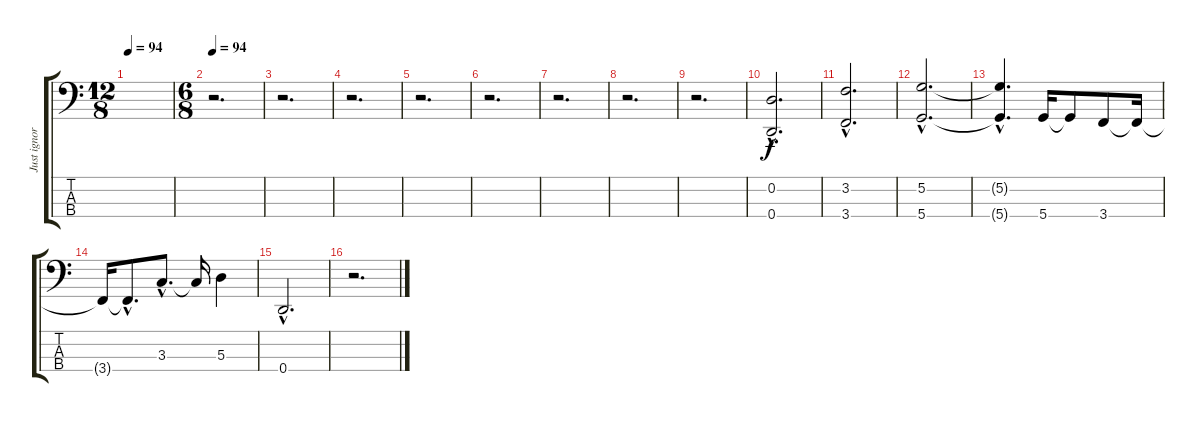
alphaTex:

\track ("Just ignore this track" "Just ignor") {instrument fretlessbass}
\staff {score tabs}
\tuning (G2 D2 A1 D1) {hide}
\ts (12 8)
\tempo 94
\clef f4
\ks c
|
\ts (6 8)
\tempo 94
r.2{d} |
r.2{d} |
r.2{d} |
r.2{d} |
r.2{d} |
r.2{d} |
r.2{d} |
r.2{d} |
(0.2{hac} 0.4{hac}).2{d instrument electricbasspick} |
(3.2{hac} 3.4{hac}).2{d} |
(5.2{hac} 5.4{hac}).2{d} |
(5.2{hac t} 5.4{hac t}).4{d} 5.4.16 5.4{t}.8 3.4.8 3.4{t}.16 |
3.4{t}.16 3.4{hac t}.8{d} 3.3{hac}.8{d} 3.3{t}.16 5.3.4 |
0.4{hac}.2{d volume 1} |
r.2{d}
